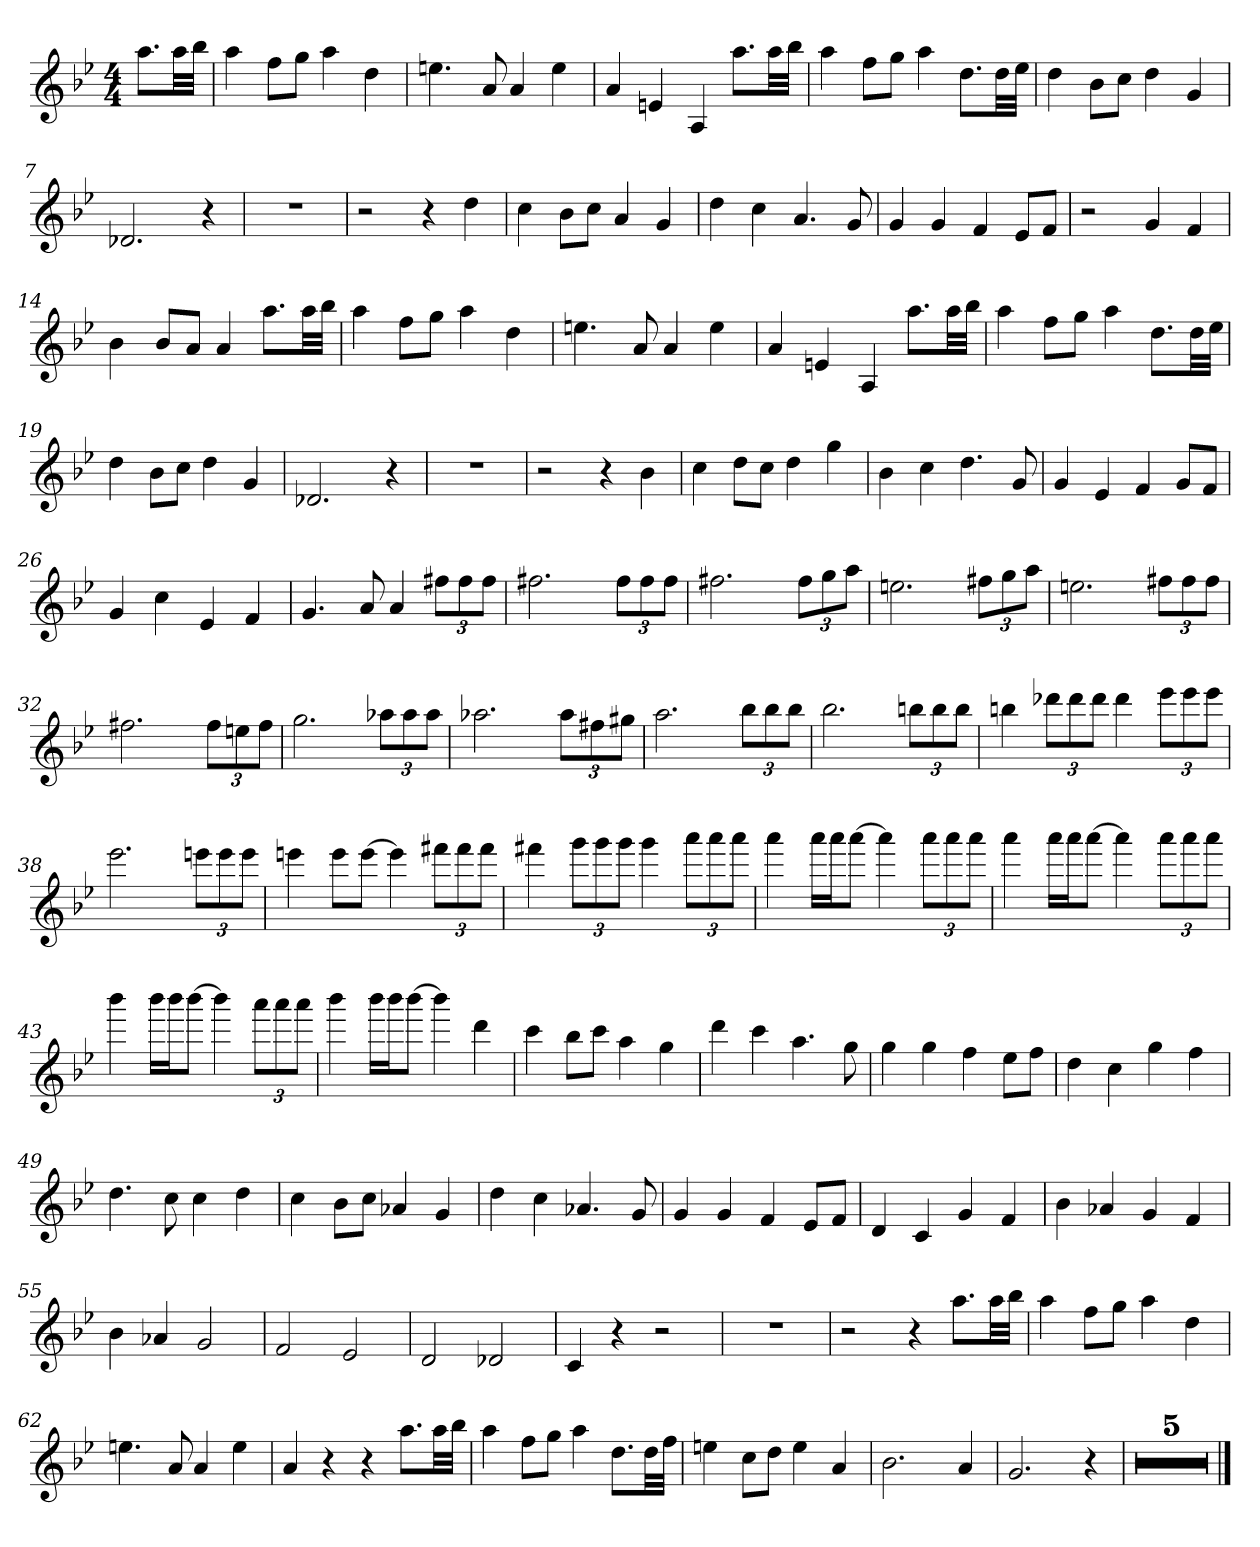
**kern
*part1
*staff1
*clefG2
*k[b-e-]
*B-:
*M4/4
=
8.aa\L
32aa\LL
32bb-\JJJ
=2
4aa
8ff\L
8gg\J
4aa
4dd
=3
4.een
8a
4a
4ee
=4
4a
4en
4A
8.aa\L
32aa\LL
32bb-\JJJ
=5
4aa
8ff\L
8gg\J
4aa
8.dd\L
32dd\LL
32ee-\JJJ
=6
4dd
8b-\L
8cc\J
4dd
4g
=7
2.d-X
4r
=8
1r
=9
2r
4r
4dd
=10
4cc
8b-\L
8cc\J
4a
4g
=11
4dd
4cc
4.a
8g
=12
4g
4g
4f
8e-/L
8f/J
=13
2r
4g
4f
=14
4b-
8b-/L
8a/J
4a
8.aa\L
32aa\LL
32bb-\JJJ
=15
4aa
8ff\L
8gg\J
4aa
4dd
=16
4.een
8a
4a
4ee
=17
4a
4en
4A
8.aa\L
32aa\LL
32bb-\JJJ
=18
4aa
8ff\L
8gg\J
4aa
8.dd\L
32dd\LL
32ee-\JJJ
=19
4dd
8b-\L
8cc\J
4dd
4g
=20
2.d-X
4r
=21
1r
=22
2r
4r
4b-
=23
4cc
8dd\L
8cc\J
4dd
4gg
=24
4b-
4cc
4.dd
8g
=25
4g
4e-
4f
8g/L
8f/J
=26
4g
4cc
4e-
4f
=27
4.g
8a
4a
12ff#X\L
12ff#\
12ff#\J
=28
2.ff#X
12ff#\L
12ff#\
12ff#\J
=29
2.ff#X
12ff#\L
12gg\
12aa\J
=30
2.een
12ff#X\L
12gg\
12aa\J
=31
2.een
12ff#X\L
12ff#\
12ff#\J
=32
2.ff#X
12ff#\L
12een\
12ff#\J
=33
2.gg
12aa-X\L
12aa-\
12aa-\J
=34
2.aa-X
12aa-\L
12ff#X\
12gg#X\J
=35
2.aa
12bb-\L
12bb-\
12bb-\J
=36
2.bb-
12bbn\L
12bb\
12bb\J
=37
4bbn
12ddd-X\L
12ddd-\
12ddd-\J
4ddd-
12eee-\L
12eee-\
12eee-\J
=38
2.eee-
12eeen\L
12eee\
12eee\J
=39
4eeen
8eee\L
[8eee\J
4eee]
12fff#X\L
12fff#\
12fff#\J
=40
4fff#X
12ggg\L
12ggg\
12ggg\J
4ggg
12aaa\L
12aaa\
12aaa\J
=41
4aaa
16aaa\LL
16aaa\J
[8aaa\J
4aaa]
12aaa\L
12aaa\
12aaa\J
=42
4aaa
16aaa\LL
16aaa\J
[8aaa\J
4aaa]
12aaa\L
12aaa\
12aaa\J
=43
4bbb-
16bbb-\LL
16bbb-\J
[8bbb-\J
4bbb-]
12aaa\L
12aaa\
12aaa\J
=44
4bbb-
16bbb-\LL
16bbb-\J
[8bbb-\J
4bbb-]
4ddd
=45
4ccc
8bb-\L
8ccc\J
4aa
4gg
=46
4ddd
4ccc
4.aa
8gg
=47
4gg
4gg
4ff
8ee-\L
8ff\J
=48
4dd
4cc
4gg
4ff
=49
4.dd
8cc
4cc
4dd
=50
4cc
8b-\L
8cc\J
4a-X
4g
=51
4dd
4cc
4.a-X
8g
=52
4g
4g
4f
8e-/L
8f/J
=53
4d
4c
4g
4f
=54
4b-
4a-X
4g
4f
=55
4b-
4a-X
2g
=56
2f
2e-
=57
2d
2d-X
=58
4c
4r
2r
=59
1r
=60
2r
4r
8.aa\L
32aa\LL
32bb-\JJJ
=61
4aa
8ff\L
8gg\J
4aa
4dd
=62
4.een
8a
4a
4ee
=63
4a
4r
4r
8.aa\L
32aa\LL
32bb-\JJJ
=64
4aa
8ff\L
8gg\J
4aa
8.dd\L
32dd\LL
32ff\JJJ
=65
4een
8cc\L
8dd\J
4ee
4a
=66
2.b-
4a
=67
2.g
4r
=68
1r
=69
1r
=70
1r
=71
1r
=72
1r
==
*-
